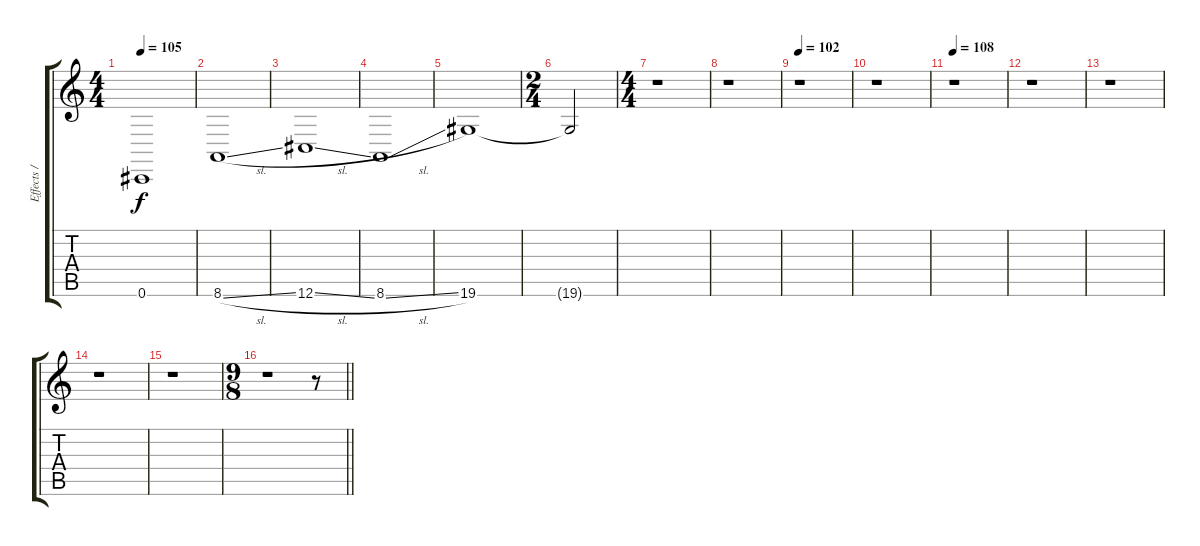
\track ("Effects / Vocals / Add'l Guitar" "Effects / ") {instrument pad3polysynth}
\staff {score tabs}
\tuning (Db4 Ab3 E3 B2 Gb2 Db2) {hide}
\ts (4 4)
\tempo 105
\clef g2
\ks c
0.6.1{dy f} |
8.6{sl}.1 |
12.6{sl}.1 |
8.6{sl}.1 |
19.6.1{volume 0} |
\ts (2 4)
19.6{t}.2 |
\ts (4 4)
r.1 |
r.1 |
\tempo 102
r.1 |
r.1 |
\tempo 108
r.1 |
r.1 |
r.1 |
r.1 |
r.1 |
\ts (9 8)
\barLineRight lightlight
r.1 r.8
